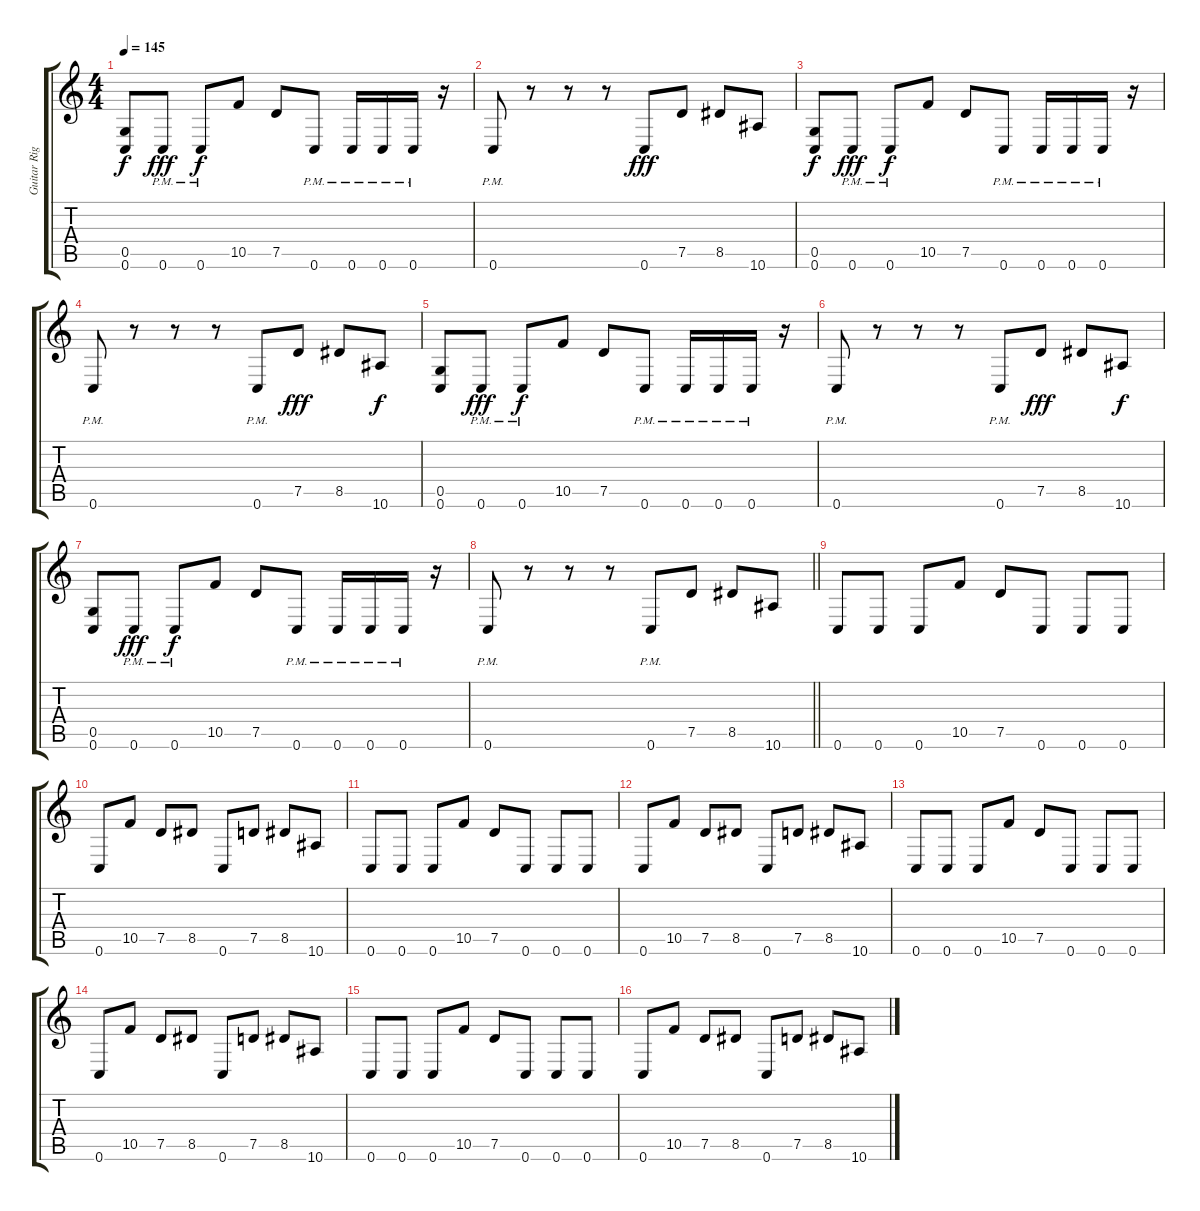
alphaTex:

\track ("Guitar Right" "Guitar Rig") {instrument distortionguitar}
\staff {score tabs}
\tuning (D4 A3 F3 C3 G2 C2) {hide}
\ts (4 4)
\section ("" "")
\tempo 145
\clef g2
\ks c
(0.5 0.6).8{dy f} 0.6{pm}.8{dy fff} 0.6{pm}.8{dy f} 10.5.8 7.5.8 0.6{pm}.8 0.6{pm}.16 0.6{pm}.16 0.6{pm}.16 r.16 |
0.6{pm}.8 r.8 r.8 r.8 0.6.8{dy fff} 7.5.8 8.5.8 10.6.8 |
(0.5 0.6).8{dy f} 0.6{pm}.8{dy fff} 0.6{pm}.8{dy f} 10.5.8 7.5.8 0.6{pm}.8 0.6{pm}.16 0.6{pm}.16 0.6{pm}.16 r.16 |
0.6{pm}.8 r.8 r.8 r.8 0.6{pm}.8 7.5.8{dy fff} 8.5.8 10.6.8{dy f} |
(0.5 0.6).8 0.6{pm}.8{dy fff} 0.6{pm}.8{dy f} 10.5.8 7.5.8 0.6{pm}.8 0.6{pm}.16 0.6{pm}.16 0.6{pm}.16 r.16 |
0.6{pm}.8 r.8 r.8 r.8 0.6{pm}.8 7.5.8{dy fff} 8.5.8 10.6.8{dy f} |
(0.5 0.6).8 0.6{pm}.8{dy fff} 0.6{pm}.8{dy f} 10.5.8 7.5.8 0.6{pm}.8 0.6{pm}.16 0.6{pm}.16 0.6{pm}.16 r.16 |
\barLineRight lightlight
0.6{pm}.8 r.8 r.8 r.8 0.6{pm}.8 7.5.8 8.5.8 10.6.8 |
\section ("" "")
0.6.8 0.6.8 0.6.8 10.5.8 7.5.8 0.6.8 0.6.8 0.6.8 |
0.6.8 10.5.8 7.5.8 8.5.8 0.6.8 7.5.8 8.5.8 10.6.8 |
0.6.8 0.6.8 0.6.8 10.5.8 7.5.8 0.6.8 0.6.8 0.6.8 |
0.6.8 10.5.8 7.5.8 8.5.8 0.6.8 7.5.8 8.5.8 10.6.8 |
0.6.8 0.6.8 0.6.8 10.5.8 7.5.8 0.6.8 0.6.8 0.6.8 |
0.6.8 10.5.8 7.5.8 8.5.8 0.6.8 7.5.8 8.5.8 10.6.8 |
0.6.8 0.6.8 0.6.8 10.5.8 7.5.8 0.6.8 0.6.8 0.6.8 |
0.6.8 10.5.8 7.5.8 8.5.8 0.6.8 7.5.8 8.5.8 10.6.8
